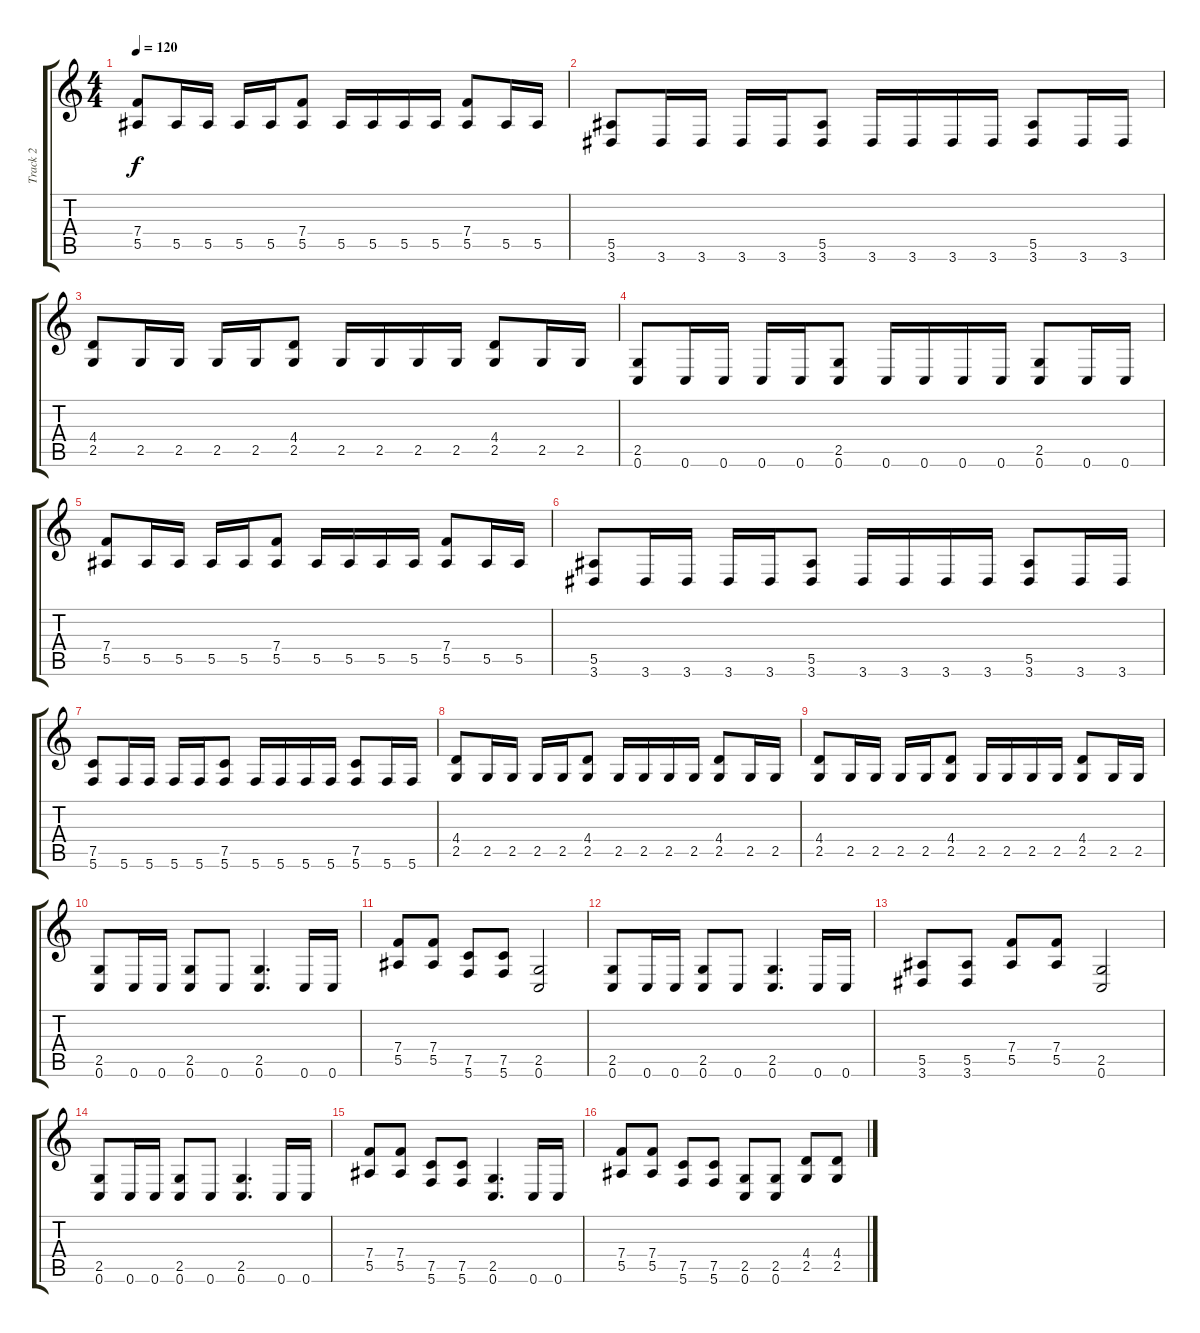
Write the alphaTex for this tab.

\track ("Track 2" "Track 2") {instrument distortionguitar}
\staff {score tabs}
\tuning (C4 G3 Eb3 Bb2 F2 C2) {hide}
\ts (4 4)
\tempo 120
\clef g2
\ks c
(7.4 5.5).8{dy f} 5.5.16 5.5.16 5.5.16 5.5.16 (7.4 5.5).8 5.5.16 5.5.16 5.5.16 5.5.16 (7.4 5.5).8 5.5.16 5.5.16 |
(5.5 3.6).8 3.6.16 3.6.16 3.6.16 3.6.16 (5.5 3.6).8 3.6.16 3.6.16 3.6.16 3.6.16 (5.5 3.6).8 3.6.16 3.6.16 |
(4.4 2.5).8 2.5.16 2.5.16 2.5.16 2.5.16 (4.4 2.5).8 2.5.16 2.5.16 2.5.16 2.5.16 (4.4 2.5).8 2.5.16 2.5.16 |
(2.5 0.6).8 0.6.16 0.6.16 0.6.16 0.6.16 (2.5 0.6).8 0.6.16 0.6.16 0.6.16 0.6.16 (2.5 0.6).8 0.6.16 0.6.16 |
(7.4 5.5).8 5.5.16 5.5.16 5.5.16 5.5.16 (7.4 5.5).8 5.5.16 5.5.16 5.5.16 5.5.16 (7.4 5.5).8 5.5.16 5.5.16 |
(5.5 3.6).8 3.6.16 3.6.16 3.6.16 3.6.16 (5.5 3.6).8 3.6.16 3.6.16 3.6.16 3.6.16 (5.5 3.6).8 3.6.16 3.6.16 |
(7.5 5.6).8 5.6.16 5.6.16 5.6.16 5.6.16 (7.5 5.6).8 5.6.16 5.6.16 5.6.16 5.6.16 (7.5 5.6).8 5.6.16 5.6.16 |
(4.4 2.5).8 2.5.16 2.5.16 2.5.16 2.5.16 (4.4 2.5).8 2.5.16 2.5.16 2.5.16 2.5.16 (4.4 2.5).8 2.5.16 2.5.16 |
(4.4 2.5).8 2.5.16 2.5.16 2.5.16 2.5.16 (4.4 2.5).8 2.5.16 2.5.16 2.5.16 2.5.16 (4.4 2.5).8 2.5.16 2.5.16 |
(2.5 0.6).8 0.6.16 0.6.16 (2.5 0.6).8 0.6.8 (2.5 0.6).4{d} 0.6.16 0.6.16 |
(7.4 5.5).8 (7.4 5.5).8 (7.5 5.6).8 (7.5 5.6).8 (2.5 0.6).2 |
(2.5 0.6).8 0.6.16 0.6.16 (2.5 0.6).8 0.6.8 (2.5 0.6).4{d} 0.6.16 0.6.16 |
(5.5 3.6).8 (5.5 3.6).8 (7.4 5.5).8 (7.4 5.5).8 (2.5 0.6).2 |
(2.5 0.6).8 0.6.16 0.6.16 (2.5 0.6).8 0.6.8 (2.5 0.6).4{d} 0.6.16 0.6.16 |
(7.4 5.5).8 (7.4 5.5).8 (7.5 5.6).8 (7.5 5.6).8 (2.5 0.6).4{d} 0.6.16 0.6.16 |
(7.4 5.5).8 (7.4 5.5).8 (7.5 5.6).8 (7.5 5.6).8 (2.5 0.6).8 (2.5 0.6).8 (4.4 2.5).8 (4.4 2.5).8
